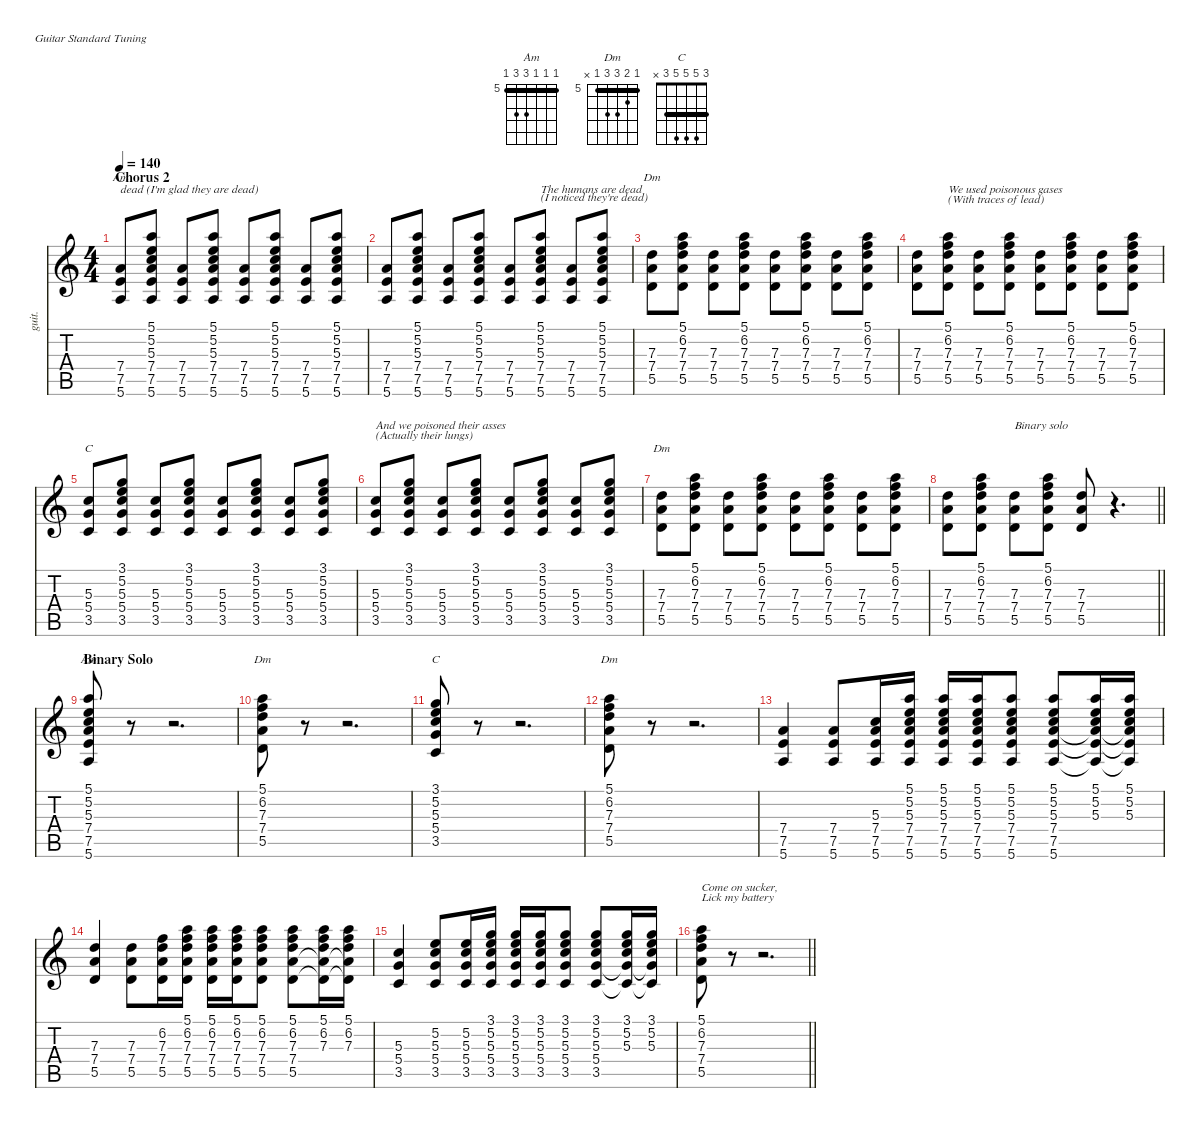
\defaultSystemsLayout 4
\hideDynamics
\bracketExtendMode nobrackets
\otherSystemsTrackNameOrientation horizontal
\track ("Guitar1,2-2" "guit.") {defaultSystemsLayout 4 instrument acousticguitarnylon}
\staff {score tabs}
\tuning (E4 B3 G3 D3 A2 E2)
\chord ("Am" x x 5 7 7 5) {firstfret 5 showfingering false barre 5}
\chord ("Dm" x 6 7 7 5 x) {firstfret 5 showfingering false}
\chord ("C" x 5 5 5 3 x) {showfingering false}
\chord ("Dm" 5 6 7 7 5 x) {firstfret 5 showfingering false barre 5}
\chord ("C" 3 5 5 5 3 x) {showfingering false barre 3}
\chord ("Am" 5 5 5 7 7 5) {firstfret 5 showfingering false barre (5 5 5)}
\ts (4 4)
\section ("" "Chorus 2")
\tempo 140
\clef g2
\ks aminor
(7.4 7.5 5.6).8{ch "Am" txt "dead (I'm glad they are dead)" dy f} (5.1 5.2 5.3 7.4 7.5 5.6).8 (7.4 7.5 5.6).8 (5.1 5.2 5.3 7.4 7.5 5.6).8 (7.4 7.5 5.6).8 (5.1 5.2 5.3 7.4 7.5 5.6).8 (7.4 7.5 5.6).8 (5.1 5.2 5.3 7.4 7.5 5.6).8 |
(7.4 7.5 5.6).8 (5.1 5.2 5.3 7.4 7.5 5.6).8 (7.4 7.5 5.6).8 (5.1 5.2 5.3 7.4 7.5 5.6).8 (7.4 7.5 5.6).8 (5.1 5.2 5.3 7.4 7.5 5.6).8{txt "The humans are dead \n(I noticed they're dead)"} (7.4 7.5 5.6).8 (5.1 5.2 5.3 7.4 7.5 5.6).8 |
(7.3 7.4 5.5).8{ch "Dm"} (5.1 6.2 7.3 7.4 5.5).8 (7.3 7.4 5.5).8 (5.1 6.2 7.3 7.4 5.5).8 (7.3 7.4 5.5).8 (5.1 6.2 7.3 7.4 5.5).8 (7.3 7.4 5.5).8 (5.1 6.2 7.3 7.4 5.5).8 |
(7.3 7.4 5.5).8 (5.1 6.2 7.3 7.4 5.5).8{txt "We used poisonous gases \n(With traces of lead)"} (7.3 7.4 5.5).8 (5.1 6.2 7.3 7.4 5.5).8 (7.3 7.4 5.5).8 (5.1 6.2 7.3 7.4 5.5).8 (7.3 7.4 5.5).8 (5.1 6.2 7.3 7.4 5.5).8 |
(5.3 5.4 3.5).8{ch "C"} (3.1 5.2 5.3 5.4 3.5).8 (5.3 5.4 3.5).8 (3.1 5.2 5.3 5.4 3.5).8 (5.3 5.4 3.5).8 (3.1 5.2 5.3 5.4 3.5).8 (5.3 5.4 3.5).8 (3.1 5.2 5.3 5.4 3.5).8 |
(5.3 5.4 3.5).8{txt "And we poisoned their asses \n(Actually their lungs)"} (3.1 5.2 5.3 5.4 3.5).8 (5.3 5.4 3.5).8 (3.1 5.2 5.3 5.4 3.5).8 (5.3 5.4 3.5).8 (3.1 5.2 5.3 5.4 3.5).8 (5.3 5.4 3.5).8 (3.1 5.2 5.3 5.4 3.5).8 |
(7.3 7.4 5.5).8{ch "Dm"} (5.1 6.2 7.3 7.4 5.5).8 (7.3 7.4 5.5).8 (5.1 6.2 7.3 7.4 5.5).8 (7.3 7.4 5.5).8 (5.1 6.2 7.3 7.4 5.5).8 (7.3 7.4 5.5).8 (5.1 6.2 7.3 7.4 5.5).8 |
\barLineRight lightlight
(7.3 7.4 5.5).8 (5.1 6.2 7.3 7.4 5.5).8 (7.3 7.4 5.5).8{txt "Binary solo"} (5.1 6.2 7.3 7.4 5.5).8 (7.3 7.4 5.5).8 r.4{d} |
\section ("" "Binary Solo")
(5.1 5.2 5.3 7.4 7.5 5.6).8{ch "Am" txt ""} r.8 r.2{d} |
(5.1 6.2 7.3 7.4 5.5).8{ch "Dm" txt ""} r.8 r.2{d} |
(3.1 5.2 5.3 5.4 3.5).8{ch "C" txt ""} r.8 r.2{d} |
(5.1 6.2 7.3 7.4 5.5).8{ch "Dm" txt ""} r.8 r.2{d} |
(7.4 7.5 5.6).4 (7.4 7.5 5.6).8 (5.3 7.4 7.5 5.6).16 (5.1 5.2 5.3 7.4 7.5 5.6).16 (5.1 5.2 5.3 7.4 7.5 5.6).16 (5.1 5.2 5.3 7.4 7.5 5.6).16 (5.1 5.2 5.3 7.4 7.5 5.6).8 (5.1 5.2 5.3 7.4 7.5 5.6).8 (5.1 5.2 5.3 7.4{t} 7.5{t} 5.6{t}).16{dy mf} (5.1 5.2 5.3 7.4{t} 7.5{t} 5.6{t}).16 |
(7.3 7.4 5.5).4{dy f} (7.3 7.4 5.5).8 (6.2 7.3 7.4 5.5).16 (5.1 6.2 7.3 7.4 5.5).16 (5.1 6.2 7.3 7.4 5.5).16 (5.1 6.2 7.3 7.4 5.5).16 (5.1 6.2 7.3 7.4 5.5).8 (5.1 6.2 7.3 7.4 5.5).8 (5.1 6.2 7.3 7.4{t} 5.5{t}).16{dy mf} (5.1 6.2 7.3 7.4{t} 5.5{t}).16 |
(5.3 5.4 3.5).4{dy f} (5.2 5.3 5.4 3.5).8 (5.2 5.3 5.4 3.5).16 (3.1 5.2 5.3 5.4 3.5).16 (3.1 5.2 5.3 5.4 3.5).16 (3.1 5.2 5.3 5.4 3.5).16 (3.1 5.2 5.3 5.4 3.5).8 (3.1 5.2 5.3 5.4 3.5).8 (3.1 5.2 5.3 5.4{t} 3.5{t}).16{dy mf} (3.1 5.2 5.3 5.4{t} 3.5{t}).16 |
\barLineRight lightlight
(5.1 6.2 7.3 7.4 5.5).8{txt "Come on sucker,\nLick my battery" dy f} r.8 r.2{d}
